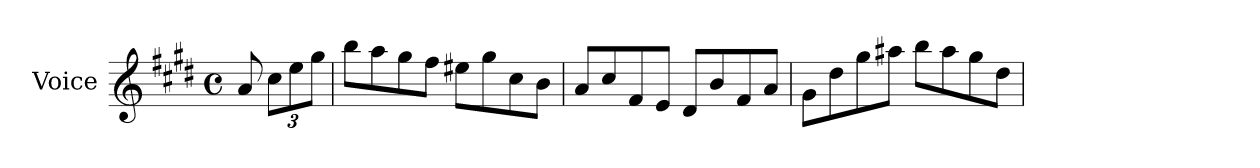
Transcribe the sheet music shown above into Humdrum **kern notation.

**kern
*part1
*staff1
*I"Voice
*I'Voice
*clefG2
*k[f#c#g#d#]
*M4/4
*met(c)
=
8a/
12cc#\L
12ee\
12gg#\J
=1
8bb\L
8aa\
8gg#\
8ff#\J
8ee#X\L
8gg#\
8cc#\
8b\J
=2
8a/L
8cc#/
8f#/
8e/J
8d#/L
8b/
8f#/
8a/J
=3
8g#\L
8dd#\
8gg#\
8aa#X\J
8bb\L
8aa#\
8gg#\
8dd#\J
=
*-
